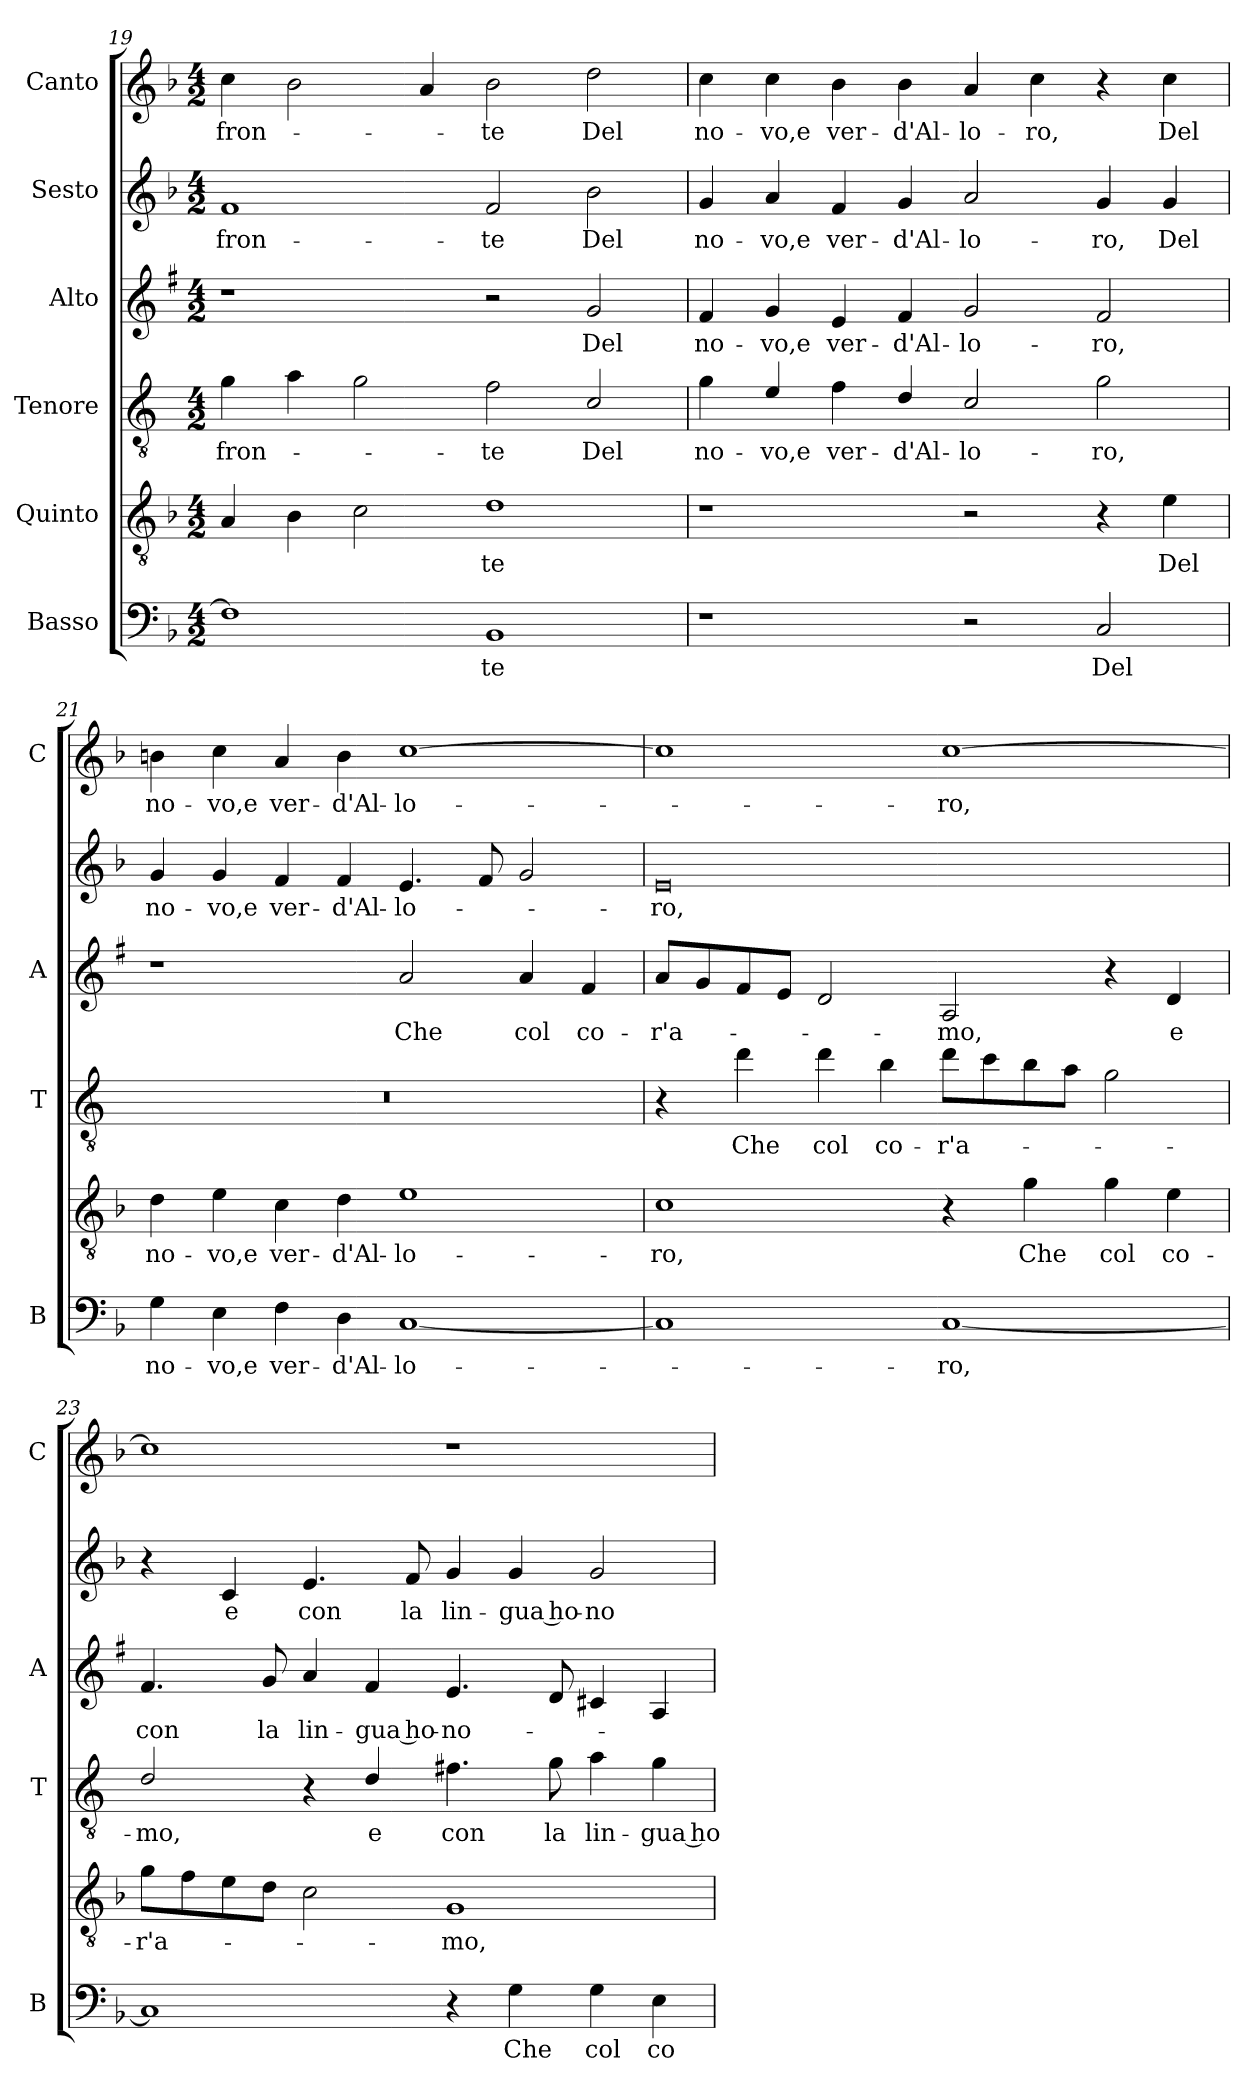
**kern	**text	**kern	**text	**kern	**text	**kern	**text	**kern	**text	**kern	**text
*part6	*part6	*part5	*part5	*part4	*part4	*part3	*part3	*part2	*part2	*part1	*part1
*staff6	*staff6	*staff5	*staff5	*staff4	*staff4	*staff3	*staff3	*staff2	*staff2	*staff1	*staff1
*I"Basso	*	*I"Quinto	*	*I"Tenore	*	*I"Alto	*	*I"Sesto	*	*I"Canto	*
*I'B	*	*	*	*I'T	*	*I'A	*	*	*	*I'C	*
*clefF4	*	*clefGv2	*	*clefGv2	*	*clefG2	*	*clefG2	*	*clefG2	*
*	*	*	*	*ITrd4c7	*	*ITrd1c2	*	*	*	*	*
*k[b-]	*	*k[b-]	*	*k[b-]	*	*k[b-]	*	*k[b-]	*	*k[b-]	*
*F:	*	*F:	*	*F:	*	*F:	*	*F:	*	*F:	*
*M4/2	*	*M4/2	*	*M4/2	*	*M4/2	*	*M4/2	*	*M4/2	*
=19	=19	=19	=19	=19	=19	=19	=19	=19	=19	=19	=19
!	!	!	!	!	!LO:LY:b	!	!	!	!LO:LY:b	!	!LO:LY:b
1F]	.	4A/	.	4c\	fron-	1r	.	1f	fron-	4cc\	fron-
.	.	4B-\	.	4d\	.	.	.	.	.	2b-\	.
.	.	2c\	.	2c\	.	.	.	.	.	.	.
.	.	.	.	.	.	.	.	.	.	4a/	.
!	!LO:LY:b	!	!LO:LY:b	!	!LO:LY:b	!	!	!	!LO:LY:b	!	!LO:LY:b
1BB-	-te	1d	-te	2B-\	-te	2r	.	2f/	-te	2b-\	-te
!	!	!	!	!	!LO:LY:b	!	!LO:LY:b	!	!LO:LY:b	!	!LO:LY:b
.	.	.	.	2F/	Del	2f/	Del	2b-\	Del	2dd\	Del
=20	=20	=20	=20	=20	=20	=20	=20	=20	=20	=20	=20
!	!	!	!	!	!LO:LY:b	!	!LO:LY:b	!	!LO:LY:b	!	!LO:LY:b
1r	.	1r	.	4c\	no-	4e/	no-	4g/	no-	4cc\	no-
!	!	!	!	!	!LO:LY:b	!	!LO:LY:b	!	!LO:LY:b	!	!LO:LY:b
.	.	.	.	4A/	-vo,e	4f/	-vo,e	4a/	-vo,e	4cc\	-vo,e
!	!	!	!	!	!LO:LY:b	!	!LO:LY:b	!	!LO:LY:b	!	!LO:LY:b
.	.	.	.	4B-\	ver-	4d/	ver-	4f/	ver-	4b-\	ver-
!	!	!	!	!	!LO:LY:b	!	!LO:LY:b	!	!LO:LY:b	!	!LO:LY:b
.	.	.	.	4G/	-d'Al-	4e/	-d'Al-	4g/	-d'Al-	4b-\	-d'Al-
!	!	!	!	!	!LO:LY:b	!	!LO:LY:b	!	!LO:LY:b	!	!LO:LY:b
2r	.	2r	.	2F/	-lo-	2f/	-lo-	2a/	-lo-	4a/	-lo-
!	!	!	!	!	!	!	!	!	!	!	!LO:LY:b
.	.	.	.	.	.	.	.	.	.	4cc\	-ro,
!	!LO:LY:b	!	!	!	!LO:LY:b	!	!LO:LY:b	!	!LO:LY:b	!	!
2C/	Del	4r	.	2c\	-ro,	2e/	-ro,	4g/	-ro,	4r	.
!	!	!	!LO:LY:b	!	!	!	!	!	!LO:LY:b	!	!LO:LY:b
.	.	4e\	Del	.	.	.	.	4g/	Del	4cc\	Del
!!LO:LB:g=z
=21	=21	=21	=21	=21	=21	=21	=21	=21	=21	=21	=21
!	!LO:LY:b	!	!LO:LY:b	!	!	!	!	!	!LO:LY:b	!	!LO:LY:b
4G\	no-	4d\	no-	0r	.	1r	.	4g/	no-	4bn\	no-
!	!LO:LY:b	!	!LO:LY:b	!	!	!	!	!	!LO:LY:b	!	!LO:LY:b
4E\	-vo,e	4e\	-vo,e	.	.	.	.	4g/	-vo,e	4cc\	-vo,e
!	!LO:LY:b	!	!LO:LY:b	!	!	!	!	!	!LO:LY:b	!	!LO:LY:b
4F\	ver-	4c\	ver-	.	.	.	.	4f/	ver-	4a/	ver-
!	!LO:LY:b	!	!LO:LY:b	!	!	!	!	!	!LO:LY:b	!	!LO:LY:b
4D\	-d'Al-	4d\	-d'Al-	.	.	.	.	4f/	-d'Al-	4b\	-d'Al-
!	!LO:LY:b	!	!LO:LY:b	!	!	!	!LO:LY:b	!	!LO:LY:b	!	!LO:LY:b
[1C	-lo-	1e	-lo-	.	.	2g/	Che	4.e/	-lo-	[1cc	-lo-
.	.	.	.	.	.	.	.	8f/	.	.	.
!	!	!	!	!	!	!	!LO:LY:b	!	!	!	!
.	.	.	.	.	.	4g/	col	2g/	.	.	.
!	!	!	!	!	!	!	!LO:LY:b	!	!	!	!
.	.	.	.	.	.	4e/	co-	.	.	.	.
=22	=22	=22	=22	=22	=22	=22	=22	=22	=22	=22	=22
!	!	!	!LO:LY:b	!	!	!	!LO:LY:b	!	!LO:LY:b	!	!
1C]	.	1c	-ro,	4r	.	8g/L	-r'a-	0e	-ro,	1cc]	.
.	.	.	.	.	.	8f/	.	.	.	.	.
!	!	!	!	!	!LO:LY:b	!	!	!	!	!	!
.	.	.	.	4g\	Che	8e/	.	.	.	.	.
.	.	.	.	.	.	8d/J	.	.	.	.	.
!	!	!	!	!	!LO:LY:b	!	!	!	!	!	!
.	.	.	.	4g\	col	2c/	.	.	.	.	.
!	!	!	!	!	!LO:LY:b	!	!	!	!	!	!
.	.	.	.	4e\	co-	.	.	.	.	.	.
!	!LO:LY:b	!	!	!	!LO:LY:b	!	!LO:LY:b	!	!	!	!LO:LY:b
[1C	-ro,	4r	.	8g\L	-r'a-	2G/	-mo,	.	.	[1cc	-ro,
.	.	.	.	8f\	.	.	.	.	.	.	.
!	!	!	!LO:LY:b	!	!	!	!	!	!	!	!
.	.	4g\	Che	8e\	.	.	.	.	.	.	.
.	.	.	.	8d\J	.	.	.	.	.	.	.
!	!	!	!LO:LY:b	!	!	!	!	!	!	!	!
.	.	4g\	col	2c\	.	4r	.	.	.	.	.
!	!	!	!LO:LY:b	!	!	!	!LO:LY:b	!	!	!	!
.	.	4e\	co-	.	.	4c/	e	.	.	.	.
=23	=23	=23	=23	=23	=23	=23	=23	=23	=23	=23	=23
!	!	!	!LO:LY:b	!	!LO:LY:b	!	!LO:LY:b	!	!	!	!
1C]	.	8g\L	-r'a-	2G/	-mo,	4.e/	con	4r	.	1cc]	.
.	.	8f\	.	.	.	.	.	.	.	.	.
!	!	!	!	!	!	!	!	!	!LO:LY:b	!	!
.	.	8e\	.	.	.	.	.	4c/	e	.	.
!	!	!	!	!	!	!	!LO:LY:b	!	!	!	!
.	.	8d\J	.	.	.	8f/	la	.	.	.	.
!	!	!	!	!	!	!	!LO:LY:b	!	!LO:LY:b	!	!
.	.	2c\	.	4r	.	4g/	lin-	4.e/	con	.	.
!	!	!	!	!	!LO:LY:b	!	!LO:LY:b	!	!	!	!
.	.	.	.	4G/	e	4e/	-gua ho-	.	.	.	.
!	!	!	!	!	!	!	!	!	!LO:LY:b	!	!
.	.	.	.	.	.	.	.	8f/	la	.	.
!	!	!	!LO:LY:b	!	!LO:LY:b	!	!LO:LY:b	!	!LO:LY:b	!	!
4r	.	1G	-mo,	4.Bn\	con	4.d/	-no-	4g/	lin-	1r	.
!	!LO:LY:b	!	!	!	!	!	!	!	!LO:LY:b	!	!
4G\	Che	.	.	.	.	.	.	4g/	-gua ho-	.	.
!	!	!	!	!	!LO:LY:b	!	!	!	!	!	!
.	.	.	.	8c\	la	8c/	.	.	.	.	.
!	!LO:LY:b	!	!	!	!LO:LY:b	!	!	!	!LO:LY:b	!	!
4G\	col	.	.	4d\	lin-	4Bn/	.	2g/	-no-	.	.
!	!LO:LY:b	!	!	!	!LO:LY:b	!	!	!	!	!	!
4E\	co-	.	.	4c\	-gua ho-	4G/	.	.	.	.	.
=	=	=	=	=	=	=	=	=	=	=	=
*-	*-	*-	*-	*-	*-	*-	*-	*-	*-	*-	*-
